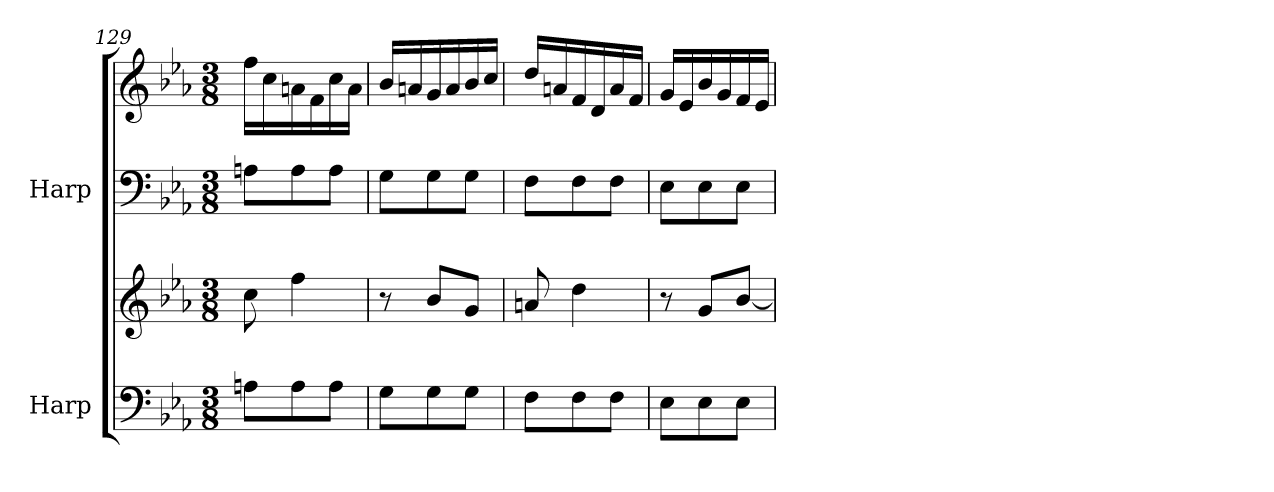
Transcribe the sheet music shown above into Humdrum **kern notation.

**kern	**kern	**kern	**kern
*part2	*part2	*part1	*part1
*staff4	*staff3	*staff2	*staff1
*I"Harp	*	*I"Harp	*
*I'Hp	*	*I'Hp	*
*clefF4	*clefG2	*clefF4	*clefG2
*k[b-e-a-]	*k[b-e-a-]	*k[b-e-a-]	*k[b-e-a-]
*M3/8	*M3/8	*M3/8	*M3/8
=129	=129	=129	=129
8An\L	8cc\	8An\L	16ff\LL
.	.	.	16cc\
8A\	4ff\	8A\	16an\
.	.	.	16f\
8A\J	.	8A\J	16cc\
.	.	.	16a\JJ
=130	=130	=130	=130
8G\L	8r	8G\L	16b-/LL
.	.	.	16an/
8G\	8b-/L	8G\	16g/
.	.	.	16a/
8G\J	8g/J	8G\J	16b-/
.	.	.	16cc/JJ
=131	=131	=131	=131
8F\L	8an/	8F\L	16dd/LL
.	.	.	16an/
8F\	4dd\	8F\	16f/
.	.	.	16d/
8F\J	.	8F\J	16a/
.	.	.	16f/JJ
=132	=132	=132	=132
8E-\L	8r	8E-\L	16g/LL
.	.	.	16e-/
8E-\	8g/L	8E-\	16b-/
.	.	.	16g/
8E-\J	[8b-/J	8E-\J	16f/
.	.	.	16e-/JJ
=	=	=	=
*-	*-	*-	*-
